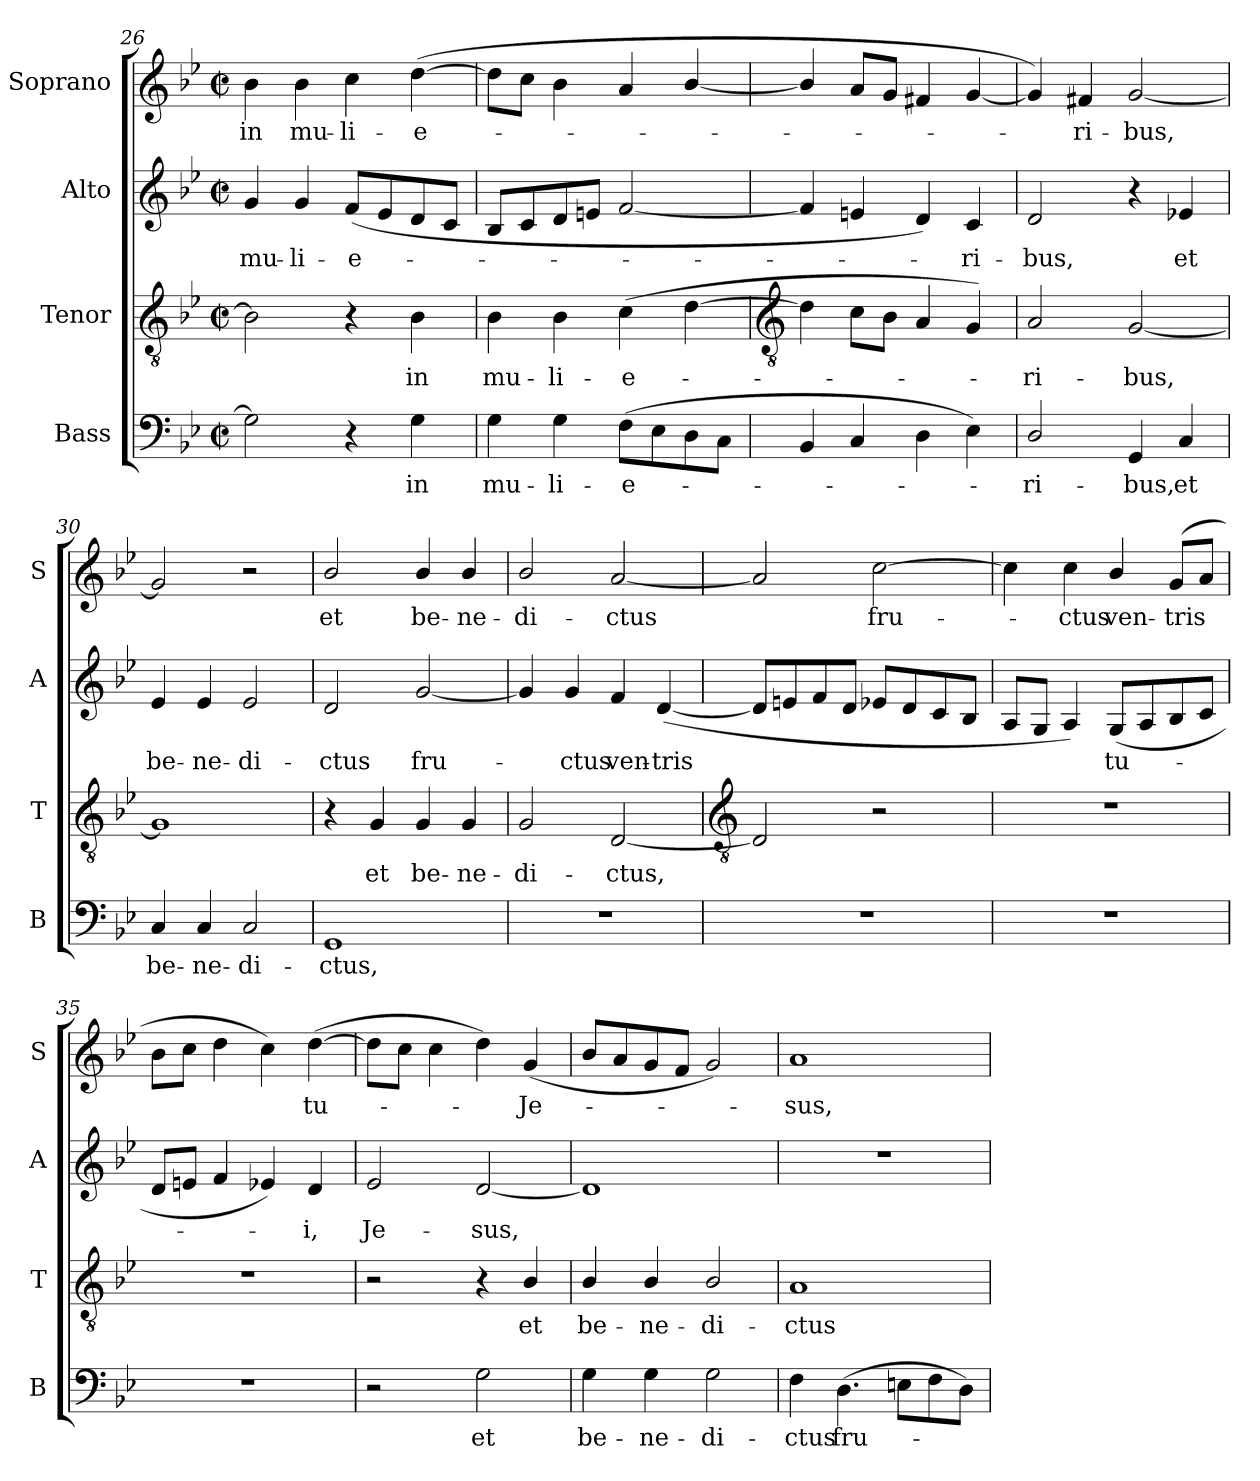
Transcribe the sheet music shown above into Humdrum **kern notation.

**kern	**text	**kern	**text	**kern	**text	**kern	**text
*part4	*part4	*part3	*part3	*part2	*part2	*part1	*part1
*staff4	*staff4	*staff3	*staff3	*staff2	*staff2	*staff1	*staff1
*I"Bass	*	*I"Tenor	*	*I"Alto	*	*I"Soprano	*
*I'B	*	*I'T	*	*I'A	*	*I'S	*
*clefF4	*	*clefGv2	*	*clefG2	*	*clefG2	*
*k[b-e-]	*	*k[b-e-]	*	*k[b-e-]	*	*k[b-e-]	*
*B-:	*	*B-:	*	*B-:	*	*B-:	*
*M2/2	*	*M2/2	*	*M2/2	*	*M2/2	*
*met(c|)	*	*met(c|)	*	*met(c|)	*	*met(c|)	*
=26	=26	=26	=26	=26	=26	=26	=26
!	!	!	!	!	!LO:LY:b	!	!LO:LY:b
2G]	.	2B-]	.	4g	mu-	4b-	in
!	!	!	!	!	!LO:LY:b	!	!LO:LY:b
.	.	.	.	4g	-li-	4b-	mu-
!	!	!	!	!	!LO:LY:b	!	!LO:LY:b
4r	.	4r	.	(<8fL	-e-	4cc	-li-
.	.	.	.	8e-	.	.	.
!	!LO:LY:b	!	!LO:LY:b	!	!	!	!LO:LY:b
4G	in	4B-	in	8d	.	(<[4dd	-e-
.	.	.	.	8cJ	.	.	.
=27	=27	=27	=27	=27	=27	=27	=27
!	!LO:LY:b	!	!LO:LY:b	!	!	!	!
4G	mu-	4B-	mu-	8B-L	.	8ddL]	.
.	.	.	.	8c	.	8ccJ	.
!	!LO:LY:b	!	!LO:LY:b	!	!	!	!
4G	-li-	4B-	-li-	8d	.	4b-	.
.	.	.	.	8enJ	.	.	.
!	!LO:LY:b	!	!LO:LY:b	!	!	!	!
(>8FL	-e-	(>4c	-e-	[2f	.	4a	.
8E-	.	.	.	.	.	.	.
8D	.	[4d	.	.	.	[4b-/	.
8CJ	.	.	.	.	.	.	.
!!LO:LB:g=z
=28	=28	=28	=28	=28	=28	=28	=28
*	*	*clefGv2	*	*	*	*	*
4BB-	.	4d]	.	4f]	.	4b-/]	.
4C	.	8cL	.	4en	.	8aL	.
.	.	8B-J	.	.	.	8gJ	.
4D	.	4A	.	4d)	.	4f#X	.
!	!	!	!	!	!LO:LY:b	!	!
4E-)	.	4G)	.	4c	ri-	[4g	.
=29	=29	=29	=29	=29	=29	=29	=29
!	!LO:LY:b	!	!LO:LY:b	!	!LO:LY:b	!	!
2D/	ri-	2A	ri-	2d	-bus,	4g])	.
!	!	!	!	!	!	!	!LO:LY:b
.	.	.	.	.	.	4f#X	ri-
!	!LO:LY:b	!	!LO:LY:b	!	!	!	!LO:LY:b
4GG	-bus,	[2G	-bus,	4r	.	[2g	-bus,
!	!LO:LY:b	!	!	!	!LO:LY:b	!	!
4C	et	.	.	4e-X	et	.	.
=30	=30	=30	=30	=30	=30	=30	=30
!	!LO:LY:b	!	!	!	!LO:LY:b	!	!
4C	be-	1G]	.	4e-	be-	2g]	.
!	!LO:LY:b	!	!	!	!LO:LY:b	!	!
4C	-ne-	.	.	4e-	-ne-	.	.
!	!LO:LY:b	!	!	!	!LO:LY:b	!	!
2C	-di-	.	.	2e-	-di-	2r	.
=31	=31	=31	=31	=31	=31	=31	=31
!	!LO:LY:b	!	!	!	!LO:LY:b	!	!LO:LY:b
1GG	-ctus,	4r	.	2d	-ctus	2b-/	et
!	!	!	!LO:LY:b	!	!	!	!
.	.	4G	et	.	.	.	.
!	!	!	!LO:LY:b	!	!LO:LY:b	!	!LO:LY:b
.	.	4G	be-	[2g	fru-	4b-/	be-
!	!	!	!LO:LY:b	!	!	!	!LO:LY:b
.	.	4G	-ne-	.	.	4b-/	-ne-
=32	=32	=32	=32	=32	=32	=32	=32
!	!	!	!LO:LY:b	!	!	!	!LO:LY:b
1r	.	2G	-di-	4g]	.	2b-/	-di-
!	!	!	!	!	!LO:LY:b	!	!
.	.	.	.	4g	ctus	.	.
!	!	!	!LO:LY:b	!	!LO:LY:b	!	!LO:LY:b
.	.	[2D	-ctus,	4f	ven-	[2a	-ctus
!	!	!	!	!	!LO:LY:b	!	!
.	.	.	.	(<[4d	-tris	.	.
!!LO:LB:g=z
=33	=33	=33	=33	=33	=33	=33	=33
*	*	*clefGv2	*	*	*	*	*
1r	.	2D]	.	8dL]	.	2a]	.
.	.	.	.	8en	.	.	.
.	.	.	.	8f	.	.	.
.	.	.	.	8dJ	.	.	.
!	!	!	!	!	!	!	!LO:LY:b
.	.	2r	.	8e-XL	.	[2cc	fru-
.	.	.	.	8d	.	.	.
.	.	.	.	8c	.	.	.
.	.	.	.	8B-J	.	.	.
=34	=34	=34	=34	=34	=34	=34	=34
1r	.	1r	.	8AL	.	4cc]	.
.	.	.	.	8GJ	.	.	.
!	!	!	!	!	!	!	!LO:LY:b
.	.	.	.	4A)	.	4cc	ctus
!	!	!	!	!	!LO:LY:b	!	!LO:LY:b
.	.	.	.	(<8GL	tu-	4b-/	ven-
.	.	.	.	8A	.	.	.
!	!	!	!	!	!	!	!LO:LY:b
.	.	.	.	8B-	.	(<8gL	-tris
.	.	.	.	8cJ	.	8aJ	.
=35	=35	=35	=35	=35	=35	=35	=35
1r	.	1r	.	8dL	.	8b-L	.
.	.	.	.	8enJ	.	8ccJ	.
.	.	.	.	4f	.	4dd	.
.	.	.	.	4e-X)	.	4cc)	.
!	!	!	!	!	!LO:LY:b	!	!LO:LY:b
.	.	.	.	4d	i,	(>[4dd	tu-
=36	=36	=36	=36	=36	=36	=36	=36
!	!	!	!	!	!LO:LY:b	!	!
2r	.	2r	.	2e-	Je-	8ddL]	.
.	.	.	.	.	.	8ccJ	.
.	.	.	.	.	.	4cc	.
!	!LO:LY:b	!	!	!	!LO:LY:b	!	!
2G	et	4r	.	[2d	-sus,	4dd)	.
!	!	!	!LO:LY:b	!	!	!	!LO:LY:b
.	.	4B-/	et	.	.	(<4g	Je-
=37	=37	=37	=37	=37	=37	=37	=37
!	!LO:LY:b	!	!LO:LY:b	!	!	!	!
4G	be-	4B-/	be-	1d]	.	8b-L	.
.	.	.	.	.	.	8a	.
!	!LO:LY:b	!	!LO:LY:b	!	!	!	!
4G	-ne-	4B-/	-ne-	.	.	8g	.
.	.	.	.	.	.	8fJ	.
!	!LO:LY:b	!	!LO:LY:b	!	!	!	!
2G	-di-	2B-/	-di-	.	.	2g)	.
=38	=38	=38	=38	=38	=38	=38	=38
!	!LO:LY:b	!	!LO:LY:b	!	!	!	!LO:LY:b
4F	-ctus	1A	-ctus	1r	.	1a	sus,
!	!LO:LY:b	!	!	!	!	!	!
(>4.D	fru-	.	.	.	.	.	.
8EnL	.	.	.	.	.	.	.
8F	.	.	.	.	.	.	.
8DJ)	.	.	.	.	.	.	.
=	=	=	=	=	=	=	=
*-	*-	*-	*-	*-	*-	*-	*-
